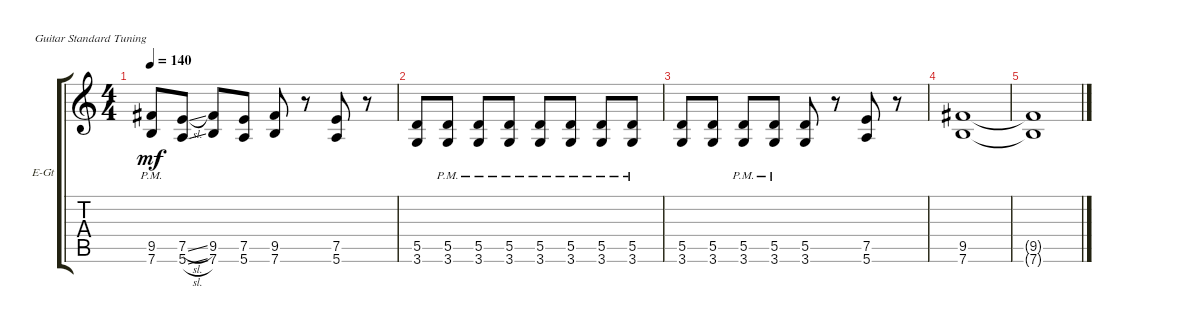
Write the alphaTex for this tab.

\bracketExtendMode groupsimilarinstruments
\firstSystemTrackNameOrientation horizontal
\otherSystemsTrackNameOrientation horizontal
\track ("Electric Guitar 1" "E-Gt") {instrument distortionguitar}
\staff {score tabs}
\tuning (E4 B3 G3 D3 A2 E2)
\ts (4 4)
\tempo 140
\clef g2
\ks c
(7.6{pm} 9.5{pm}).8{dy mf} (5.6{sl} 7.5{sl}).8 (7.6 9.5).8 (5.6 7.5).8 (7.6 9.5).8 r.8 (5.6 7.5).8 r.8 |
(3.6 5.5).8 (5.5{pm} 3.6{pm}).8 (3.6{pm} 5.5{pm}).8 (3.6{pm} 5.5{pm}).8 (3.6{pm} 5.5{pm}).8 (3.6{pm} 5.5{pm}).8 (3.6{pm} 5.5{pm}).8 (3.6{pm} 5.5{pm}).8 |
(5.5 3.6).8 (5.5 3.6).8 (3.6{pm} 5.5{pm}).8 (3.6{pm} 5.5{pm}).8 (3.6 5.5).8 r.8 (5.6 7.5).8 r.8 |
(7.6 9.5).1 |
(9.5{t} 7.6{t}).1
